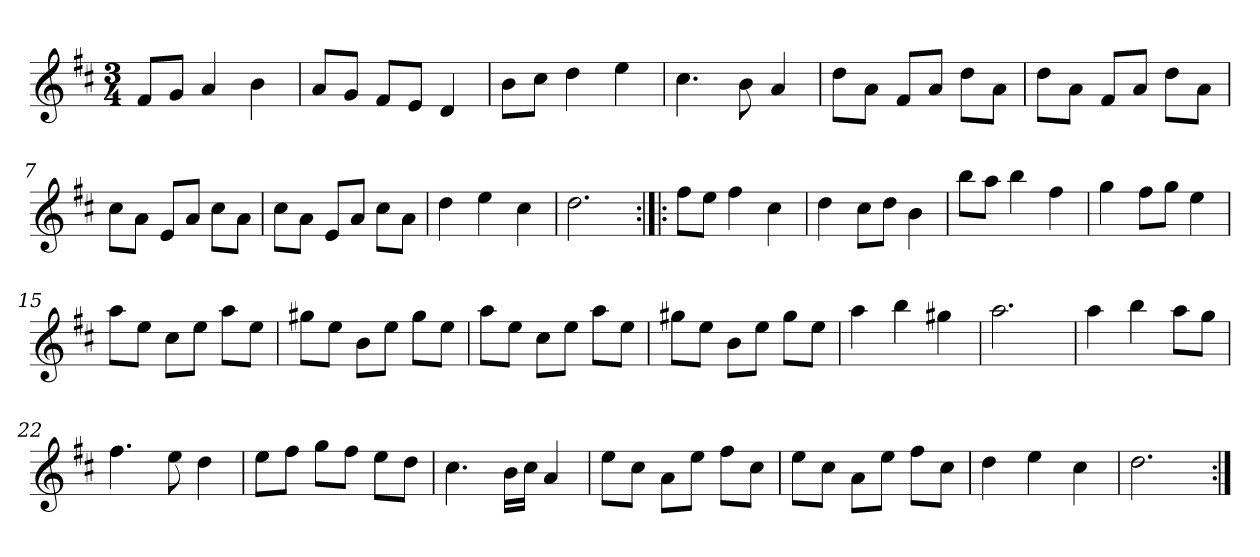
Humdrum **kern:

**kern
*part1
*staff1
*clefG2
*k[f#c#]
*D:
*M3/4
*MM120
=1
8f#/L
8g/J
4a
4b
=2
8a/L
8g/J
8f#/L
8e/J
4d
=3
8b\L
8cc#\J
4dd
4ee
=4
4.cc#
8b
4a
=5
8dd\L
8a\J
8f#/L
8a/J
8dd\L
8a\J
=6
8dd\L
8a\J
8f#/L
8a/J
8dd\L
8a\J
=7
8cc#\L
8a\J
8e/L
8a/J
8cc#\L
8a\J
=8
8cc#\L
8a\J
8e/L
8a/J
8cc#\L
8a\J
=9
4dd
4ee
4cc#
=10
2.dd
=11:|!|:
8ff#\L
8ee\J
4ff#
4cc#
=12
4dd
8cc#\L
8dd\J
4b
=13
8bb\L
8aa\J
4bb
4ff#
=14
4gg
8ff#\L
8gg\J
4ee
=15
8aa\L
8ee\J
8cc#\L
8ee\J
8aa\L
8ee\J
=16
8gg#X\L
8ee\J
8b\L
8ee\J
8gg#\L
8ee\J
=17
8aa\L
8ee\J
8cc#\L
8ee\J
8aa\L
8ee\J
=18
8gg#X\L
8ee\J
8b\L
8ee\J
8gg#\L
8ee\J
=19
4aa
4bb
4gg#X
=20
2.aa
=21
4aa
4bb
8aa\L
8gg\J
=22
4.ff#
8ee
4dd
=23
8ee\L
8ff#\J
8gg\L
8ff#\J
8ee\L
8dd\J
=24
4.cc#
16b\LL
16cc#\JJ
4a
=25
8ee\L
8cc#\J
8a\L
8ee\J
8ff#\L
8cc#\J
=26
8ee\L
8cc#\J
8a\L
8ee\J
8ff#\L
8cc#\J
=27
4dd
4ee
4cc#
=28
2.dd
=:|!
*-
